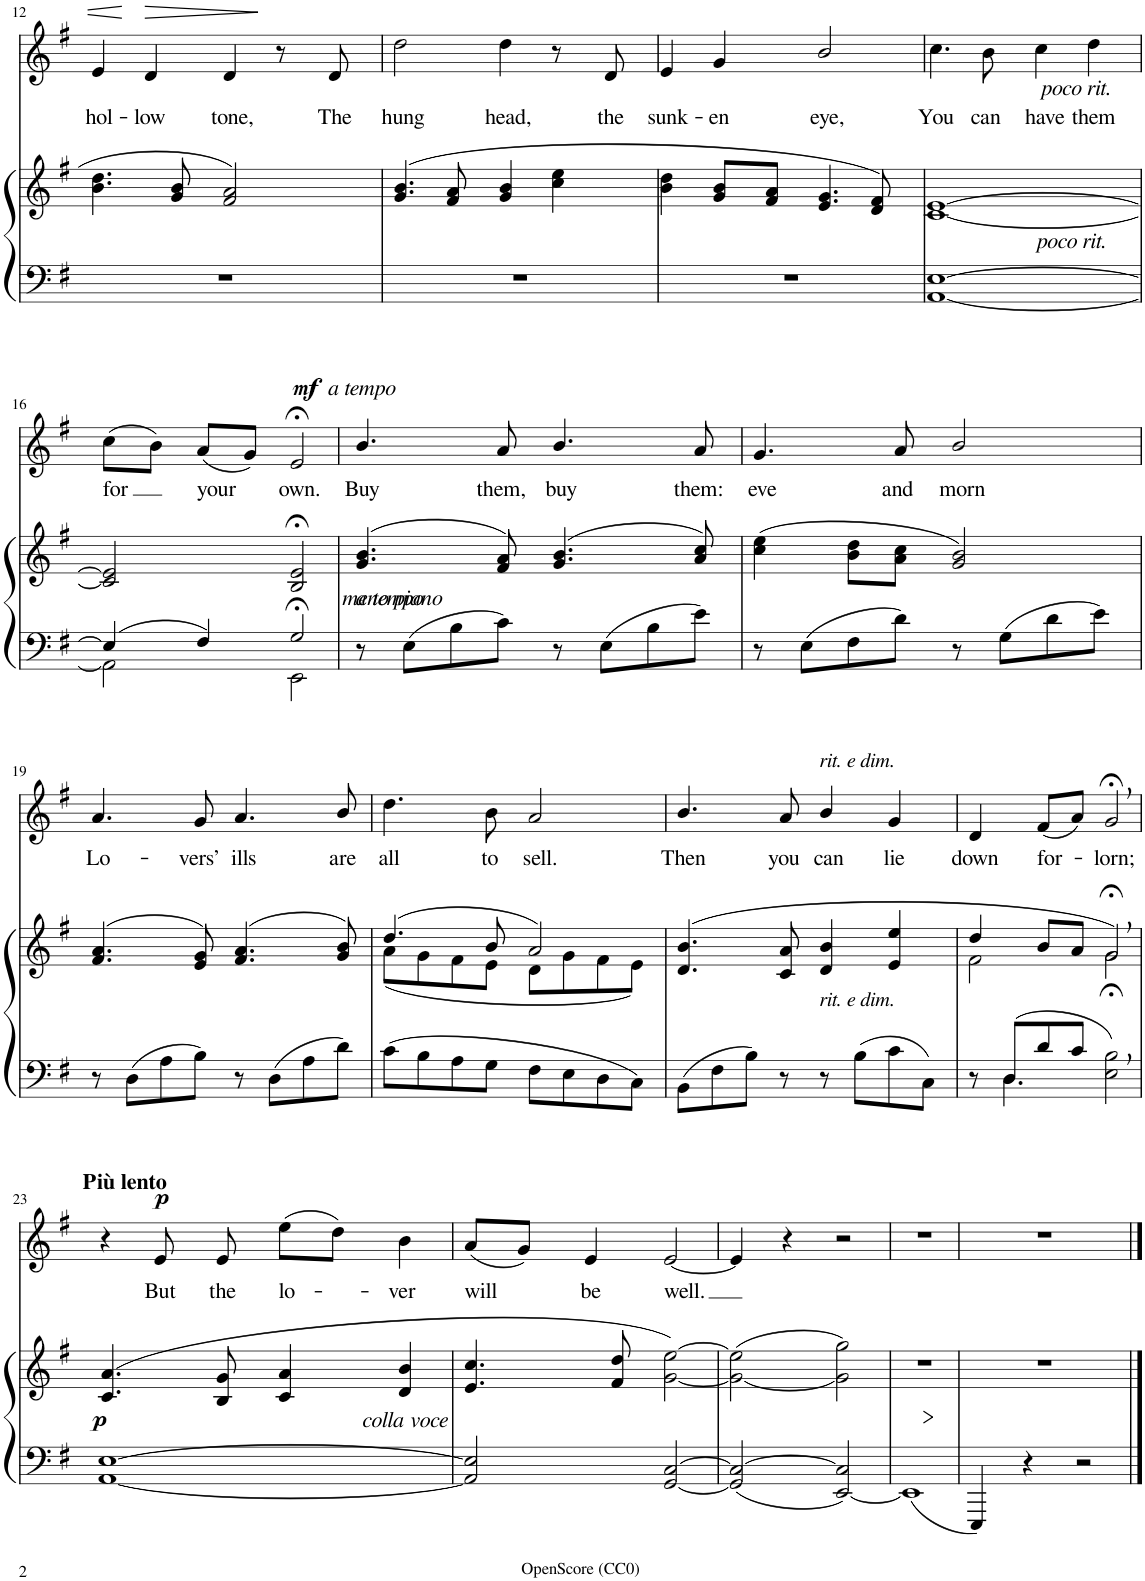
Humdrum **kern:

**kern	**kern	**dynam	**kern	**text	**dynam
*part2	*part2	*part2	*part1	*part1	*part1
*staff3	*staff2	*staff2/3	*staff1	*staff1	*staff1
*I"Piano	*	*	*I"Voice	*	*
*I'Pno	*	*	*	*	*
!!LO:PB:g=z
*clefF4	*clefG2	*	*clefG2	*	*
*k[f#]	*k[f#]	*	*k[f#]	*	*
*M4/4	*M4/4	*	*M4/4	*	*
*met(c)	*met(c)	*	*met(c)	*	*
=12	=12	=12	=12	=12	=12
!	!	!	!	!LO:LY:b	!
1r	4.b\ 4.dd\	.	4e/	hol-	.
!	!	!	!	!LO:LY:b	!LO:HP:b
.	.	.	4d/	-low	>
.	8g/ 8b/	.	.	.	.
!	!	!	!	!LO:LY:b	!
.	2f#/ 2a/	.	4d/	tone,	.
.	.	.	8r	.	]
!	!	!	!	!LO:LY:b	!
.	.	.	8d/	The	.
=13	=13	=13	=13	=13	=13
!	!	!	!	!LO:LY:b	!
1r	(4.g/ 4.b/	.	2dd\	hung	.
.	8f#/ 8a/	.	.	.	.
!	!	!	!	!LO:LY:b	!
.	4g/ 4b/	.	4dd\	head,	.
.	4cc\ 4ee\	.	8r	.	.
!	!	!	!	!LO:LY:b	!
.	.	.	8d/	the	.
=14	=14	=14	=14	=14	=14
!	!	!	!	!LO:LY:b	!
1r	4b\ 4dd\	.	4e/	sunk-	.
!	!	!	!	!LO:LY:b	!
.	8g/ 8b/L	.	4g/	-en	.
.	8f#/ 8a/J	.	.	.	.
!	!	!	!	!LO:LY:b	!
.	4.e/ 4.g/	.	2b/	eye,	.
.	8d/ 8f#/)	.	.	.	.
=15	=15	=15	=15	=15	=15
*	*^	*	*	*	*
!	!	!	!	!	!LO:LY:b	!
[<1AA [1E	[1c [1e	2ryy	.	4.cc\	You	.
!	!	!	!	!	!LO:LY:b	!
.	.	.	.	8b\	can	.
!	!	!	!	!LO:TX:b:i:t=poco rit.	!	!
!	!	!LO:TX:b:i:t=poco rit.	!	!	!	!
!	!	!	!	!	!LO:LY:b	!
.	.	2ryy	.	4cc\	have	.
!	!	!	!	!	!LO:LY:b	!
.	.	.	.	4dd\	them	.
*	*v	*v	*	*	*	*
!!LO:LB:g=z
=16	=16	=16	=16	=16	=16
*^	*	*	*	*	*
!	!	!	!	!	!LO:LY:b	!
4E/]	2AA\]	2c/] 2e/]	.	(8cc\L	for	.
.	.	.	.	8b\J)	.	.
!	!	!	!	!	!LO:LY:b	!
4F#/	.	.	.	(8a/L	your	.
.	.	.	.	8g/J)	.	.
!	!	!	!	!	!LO:LY:b	!
2G;</	2EE\	2B/;< 2e/;<	.	2e;<,/	own.	.
=17	=17	=17	=17	=17	=17	=17
!	!	!LO:TX:b:i:t=a tempo	!	!	!	!
!	!	!LO:TX:b:i:t=meno piano	!	!	!	!
!	!	!	!	!	!LO:LY:b	!LO:DY:a
!	!	!	!	!	!	!LO:DY:n=1:a
*v	*v	*	*	*	*	*
8r	(>4.g/ 4.b/	.	4.b/	Buy	mf other-dynamics
8E\L	.	.	.	.	.
8B\	.	.	.	.	.
!	!	!	!	!LO:LY:b	!
8c\J	8f#/ 8a/)	.	8a/	them,	.
!	!	!	!	!LO:LY:b	!
8r	(>4.g/ 4.b/	.	4.b/	buy	.
8E\L	.	.	.	.	.
8B\	.	.	.	.	.
!	!	!	!	!LO:LY:b	!
8e\J	8a/ 8cc/)	.	8a/	them:	.
=18	=18	=18	=18	=18	=18
!	!	!	!	!LO:LY:b	!
8r	(4cc\ 4ee\	.	4.g/	eve	.
8E\L	.	.	.	.	.
8F#\	8b\ 8dd\L	.	.	.	.
!	!	!	!	!LO:LY:b	!
8d\J	8a\ 8cc\J	.	8a/	and	.
!	!	!	!	!LO:LY:b	!
8r	2g/ 2b/)	.	2b/	morn	.
8G\L	.	.	.	.	.
8d\	.	.	.	.	.
8e\J	.	.	.	.	.
!!LO:LB:g=z
=19	=19	=19	=19	=19	=19
!	!	!	!	!LO:LY:b	!
8r	(>4.f#/ 4.a/	.	4.a/	Lo-	.
8D\L	.	.	.	.	.
8A\	.	.	.	.	.
!	!	!	!	!LO:LY:b	!
8B\J	8e/ 8g/)	.	8g/	-vers’	.
!	!	!	!	!LO:LY:b	!
8r	(>4.f#/ 4.a/	.	4.a/	ills	.
8D\L	.	.	.	.	.
8A\	.	.	.	.	.
!	!	!	!	!LO:LY:b	!
8d\J	8g/ 8b/)	.	8b/	are	.
=20	=20	=20	=20	=20	=20
*	*^	*	*	*	*
!	!	!	!	!	!LO:LY:b	!
8c\L	(4.dd/	(8a\L	.	4.dd\	all	.
8B\	.	8g\	.	.	.	.
8A\	.	8f#\	.	.	.	.
!	!	!	!	!	!LO:LY:b	!
8G\J	8b/	8e\J	.	8b\	to	.
!	!	!	!	!	!LO:LY:b	!
8F#\L	2a/)	8d\L	.	2a/	sell.	.
8E\	.	8g\	.	.	.	.
8D\	.	8f#\	.	.	.	.
8C\J	.	8e\J)	.	.	.	.
=21	=21	=21	=21	=21	=21	=21
!	!	!	!	!	!LO:LY:b	!
*	*v	*v	*	*	*	*
8BB\L	(4.d/ 4.b/	.	4.b/	Then	.
8F#\	.	.	.	.	.
8B\J	.	.	.	.	.
!	!	!	!	!LO:LY:b	!
8r	8c/ 8a/	.	8a/	you	.
!	!	!	!LO:TX:a:i:t=rit. e dim.	!	!
!	!LO:TX:b:i:t=rit. e dim.	!	!	!	!
!	!	!	!	!LO:LY:b	!
8r	4d/ 4b/	.	4b/	can	.
8B\L	.	.	.	.	.
!	!	!	!	!LO:LY:b	!
8c\	4e/ 4ee/	.	4g/	lie	.
8C\J	.	.	.	.	.
=22	=22	=22	=22	=22	=22
*^	*^	*	*	*	*
!	!	!	!	!	!	!LO:LY:b	!
8r	8ryy	4dd/	2f#\	.	4d/	down	.
!LO:N:head=solid	!	!	!	!	!	!	!
8D/L	4.D\	.	.	.	.	.	.
!	!	!	!	!	!	!LO:LY:b	!
8d/	.	8b/L	.	.	(8f#/L	for-	.
8c/J	.	8a/J	.	.	8a/J)	.	.
!	!	!	!	!	!	!LO:LY:b	!
2E\;<, 2B\;<,	2ryy	2g;<,/)	2g\	.	2g;<,/	-lorn;	.
!!LO:LB:g=z
=23	=23	=23	=23	=23	=23	=23	=23
!	!	!	!	!	!LO:TX:a:B:t=Più lento	!	!
!	!	!	!	!LO:DY:b	!	!	!
*v	*v	*	*	*	*	*	*
*	*v	*v	*	*	*	*
[1AA [1E	(4.c/ 4.a/	p	4r	.	.
!	!	!	!	!LO:LY:b	!LO:DY:a
.	.	.	8e/	But	p
!	!	!	!	!LO:LY:b	!
.	8B/ 8g/	.	8e/	the	.
!	!	!	!	!LO:LY:b	!
.	4c/ 4a/	.	(8ee\L	lo-	.
.	.	.	8dd\J)	.	.
!	!LO:TX:b:i:t=colla voce	!	!	!	!
!	!	!	!	!LO:LY:b	!
.	4d/ 4b/	.	4b\	-ver	.
=24	=24	=24	=24	=24	=24
!	!	!	!	!LO:LY:b	!
2AA/] 2E/]	4.e/ 4.cc/	.	(8a/L	will	.
.	.	.	8g/J)	.	.
!	!	!	!	!LO:LY:b	!
.	.	.	4e/	be	.
.	8f#/ 8dd/	.	.	.	.
!	!	!	!	!LO:LY:b	!
[2GG/ [2C/	[2g\ [2ee\)	.	[2e/	well.	.
=25	=25	=25	=25	=25	=25
2GG/] 2C/_	(>2g\_ 2ee\]	.	4e/]	.	.
.	.	.	4r	.	.
[2EE/ 2C/]	2g\] 2gg\)	.	2r	.	.
=26	=26	=26	=26	=26	=26
!	!	!LO:HP:b	!	!	!
1EE]	1r	>	1r	.	.
.	.	]	.	.	.
=27	=27	=27	=27	=27	=27
4EEE/	1r	.	1r	.	.
4r	.	.	.	.	.
2r	.	.	.	.	.
==	==	==	==	==	==
*-	*-	*-	*-	*-	*-
